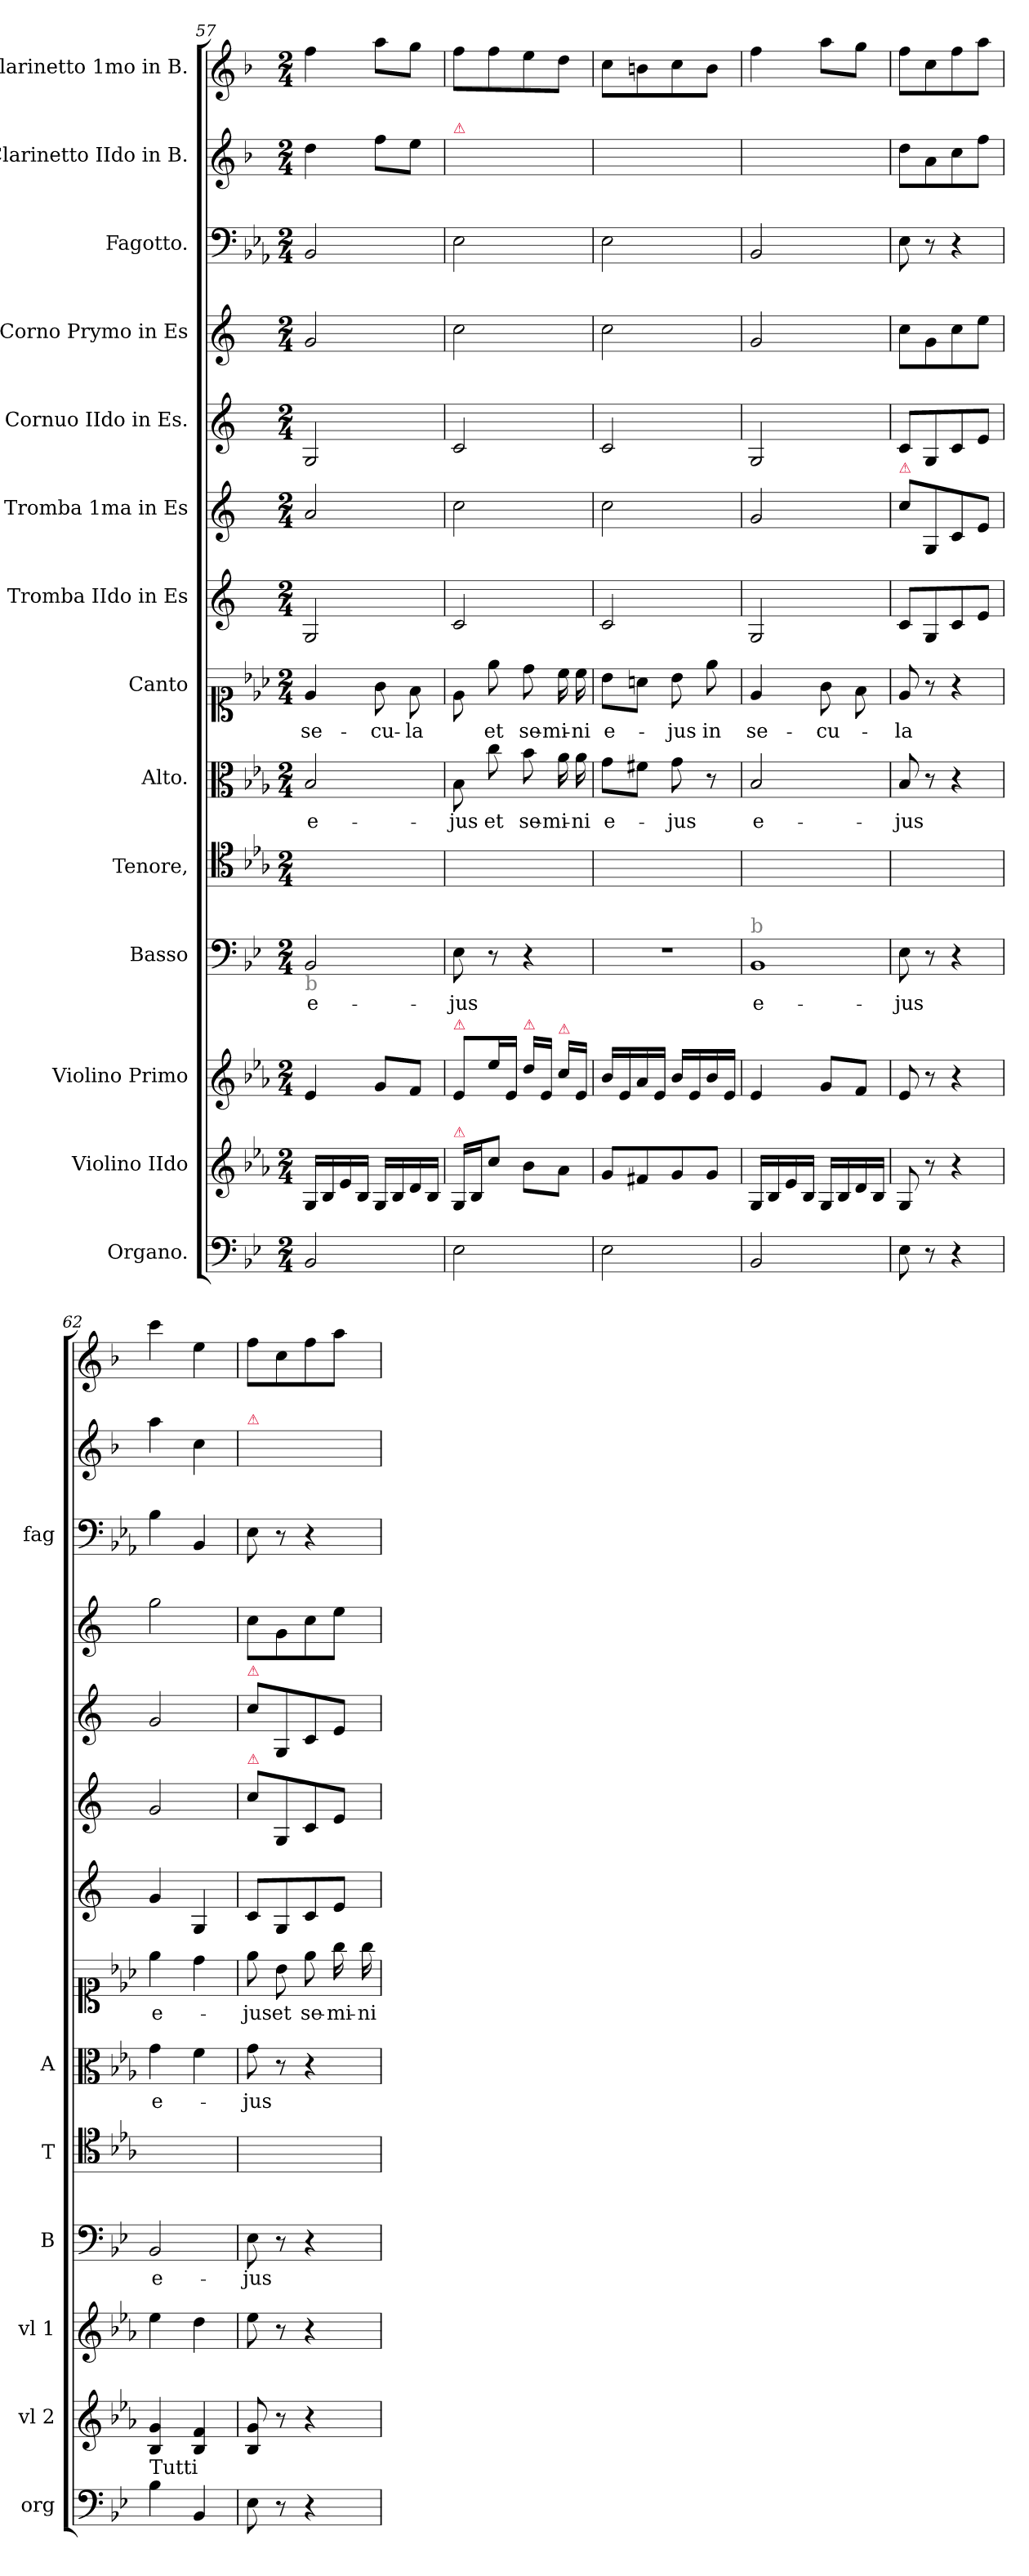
**kern	**kern	**kern	**kern	**text	**kern	**kern	**text	**kern	**text	**kern	**kern	**kern	**kern	**kern	**kern	**kern
*part14	*part13	*part12	*part11	*part11	*part10	*part9	*part9	*part8	*part8	*part7	*part6	*part5	*part4	*part3	*part2	*part1
*staff14	*staff13	*staff12	*staff11	*staff11	*staff10	*staff9	*staff9	*staff8	*staff8	*staff7	*staff6	*staff5	*staff4	*staff3	*staff2	*staff1
*I"Organo.	*I"Violino IIdo	*I"Violino Primo	*I"Basso	*	*I"Tenore,	*I"Alto.	*	*I"Canto	*	*I"Tromba IIdo in Es	*I"Tromba 1ma in Es	*I"Cornuo IIdo in Es.	*I"Corno Prymo in Es	*I"Fagotto.	*I"Clarinetto IIdo in B.	*I"Clarinetto 1mo in B.
*I'org	*I'vl 2	*I'vl 1	*I'B	*	*I'T	*I'A	*	*	*	*	*	*	*	*I'fag	*	*
*clefF4	*clefG2	*clefG2	*clefF4	*	*clefC4	*clefC3	*	*clefC1	*	*clefG2	*clefG2	*clefG2	*clefG2	*clefF4	*clefG2	*clefG2
*	*	*	*	*	*	*	*	*	*	*ITrd-2c-3	*ITrd-2c-3	*ITrd-2c-3	*ITrd-2c-3	*	*ITrd1c2	*ITrd1c2
*k[b-e-]	*k[b-e-a-]	*k[b-e-a-]	*k[b-e-]	*	*k[b-e-a-]	*k[b-e-a-]	*	*k[b-e-a-]	*	*k[b-e-a-]	*k[b-e-a-]	*k[b-e-a-]	*k[b-e-a-]	*k[b-e-a-]	*k[b-e-a-]	*k[b-e-a-]
*	*E-:	*E-:	*	*	*E-:	*E-:	*	*E-:	*	*E-:	*E-:	*E-:	*E-:	*E-:	*E-:	*E-:
*M2/4	*M2/4	*M2/4	*M2/4	*	*M2/4	*M2/4	*	*M2/4	*	*M2/4	*M2/4	*M2/4	*M2/4	*M2/4	*M2/4	*M2/4
=57	=57	=57	=57	=57	=57	=57	=57	=57	=57	=57	=57	=57	=57	=57	=57	=57
!	!	!	!LO:TX:b:color=grey:t=b	!	!	!	!	!	!	!	!	!	!	!	!	!
2BB-/	16G/LL	4e-/	2BB-/	e-	2ryy	2B-/	e-	4e-/	se-	2B-/	2cc/	2B-/	2b-/	2BB-/	4cc\	4ee-\
.	16B-/	.	.	.	.	.	.	.	.	.	.	.	.	.	.	.
.	16e-/	.	.	.	.	.	.	.	.	.	.	.	.	.	.	.
.	16B-/JJ	.	.	.	.	.	.	.	.	.	.	.	.	.	.	.
.	16G/LL	8g/L	.	.	.	.	.	8g\	-cu-	.	.	.	.	.	8ee-\L	8gg\L
.	16B-/	.	.	.	.	.	.	.	.	.	.	.	.	.	.	.
.	16d/	8f/J	.	.	.	.	.	8f\	-la	.	.	.	.	.	8dd\J	8ff\J
.	16B-/JJ	.	.	.	.	.	.	.	.	.	.	.	.	.	.	.
=58	=58	=58	=58	=58	=58	=58	=58	=58	=58	=58	=58	=58	=58	=58	=58	=58
!	!	!	!	!	!	!	!	!	!	!	!	!	!	!	!LO:TX:a:color=crimson:t=⚠	!
!	!	!LO:TX:a:color=crimson:t=⚠	!	!	!	!	!	!	!	!	!	!	!	!	!	!
!	!LO:TX:a:color=crimson:t=⚠	!	!	!	!	!	!	!	!	!	!	!	!	!	!	!
2E-\	16G/LL	8e-/L	8E-\	-jus	2ryy	8B-\	-jus	8e-\	.	2e-/	2ee-\	2e-/	2ee-\	2E-\	8gyy\ 8cc\L	8ee-\L
.	16B-/J	.	.	.	.	.	.	.	.	.	.	.	.	.	.	.
.	8cc\J	16ee-\L	8r	.	.	8cc\	et	8ee-\	et	.	.	.	.	.	8gyy\ 8cc\	8ee-\
.	.	16e-/JJ	.	.	.	.	.	.	.	.	.	.	.	.	.	.
!	!	!LO:TX:a:color=crimson:t=⚠	!	!	!	!	!	!	!	!	!	!	!	!	!	!
.	8b-\L	16dd\LL	4r	.	.	8b-\	se-	8dd\	se-	.	.	.	.	.	8b-\yy	8dd\
.	.	16e-/JJ	.	.	.	.	.	.	.	.	.	.	.	.	.	.
!	!	!LO:TX:a:color=crimson:t=⚠	!	!	!	!	!	!	!	!	!	!	!	!	!	!
.	8a-\J	16cc\LL	.	.	.	16a-\	-mi-	16cc\	-mi-	.	.	.	.	.	8b-\Jyy	8cc\J
.	.	16e-/JJ	.	.	.	16a-\	-ni	16cc\	-ni	.	.	.	.	.	.	.
=59	=59	=59	=59	=59	=59	=59	=59	=59	=59	=59	=59	=59	=59	=59	=59	=59
2E-\	8g/L	16b-/LL	2r	.	2ryy	8g\L	e-	8b-\L	e-	2e-/	2ee-\	2e-/	2ee-\	2E-\	8g\Lyy	8b-\L
.	.	16e-/	.	.	.	.	.	.	.	.	.	.	.	.	.	.
.	8f#X/	16a-/	.	.	.	8f#X\J	.	8an\J	.	.	.	.	.	.	8f#X\yy	8an\
.	.	16e-/JJ	.	.	.	.	.	.	.	.	.	.	.	.	.	.
.	8g/	16b-/LL	.	.	.	8g\	-jus	8b-\	-jus	.	.	.	.	.	8g\yy	8b-\
.	.	16e-/	.	.	.	.	.	.	.	.	.	.	.	.	.	.
.	8g/J	16b-/	.	.	.	8r	.	8ee-\	in	.	.	.	.	.	8f#\Jyy	8a\J
.	.	16e-/JJ	.	.	.	.	.	.	.	.	.	.	.	.	.	.
=60	=60	=60	=60	=60	=60	=60	=60	=60	=60	=60	=60	=60	=60	=60	=60	=60
!	!	!	!LO:TX:a:color=grey:t=b	!	!	!	!	!	!	!	!	!	!	!	!	!
!	!	!	!LO:N:vis=1	!	!	!	!LO:LY:i	!	!	!	!	!	!	!	!	!
2BB-/	16G/LL	4e-/	2BB-/	e-	2ryy	2B-/	e-	4e-/	se-	2B-/	2b-/	2B-/	2b-/	2BB-/	4cc\yy	4ee-\
.	16B-/	.	.	.	.	.	.	.	.	.	.	.	.	.	.	.
.	16e-/	.	.	.	.	.	.	.	.	.	.	.	.	.	.	.
.	16B-/JJ	.	.	.	.	.	.	.	.	.	.	.	.	.	.	.
.	16G/LL	8g/L	.	.	.	.	.	8g\	-cu-	.	.	.	.	.	8ee-\Lyy	8gg\L
.	16B-/	.	.	.	.	.	.	.	.	.	.	.	.	.	.	.
.	16d/	8f/J	.	.	.	.	.	8f\	.	.	.	.	.	.	8dd\Jyy	8ff\J
.	16B-/JJ	.	.	.	.	.	.	.	.	.	.	.	.	.	.	.
=61	=61	=61	=61	=61	=61	=61	=61	=61	=61	=61	=61	=61	=61	=61	=61	=61
!	!	!	!	!	!	!	!	!	!	!	!LO:TX:a:color=crimson:t=⚠	!	!	!	!	!
!	!	!	!	!	!	!	!LO:LY:i	!	!	!	!	!	!	!	!	!
8E-\	8G/	8e-/	8E-\	-jus	2ryy	8B-/	-jus	8e-/	-la	8e-/L	8ee-\L	8e-/L	8ee-\L	8E-\	8cc\L	8ee-\L
8r	8r	8r	8r	.	.	8r	.	8r	.	8B-/	8B-/	8B-/	8b-\	8r	8g\	8b-\
4r	4r	4r	4r	.	.	4r	.	4r	.	8e-/	8e-/	8e-/	8ee-\	4r	8b-\	8ee-\
.	.	.	.	.	.	.	.	.	.	8g/J	8g/J	8g/J	8gg\J	.	8ee-\J	8gg\J
=62	=62	=62	=62	=62	=62	=62	=62	=62	=62	=62	=62	=62	=62	=62	=62	=62
!LO:TX:a:t=Tutti	!	!	!	!	!	!	!	!	!	!	!	!	!	!	!	!
!	!	!	!	!LO:LY:i	!	!	!	!	!	!	!	!	!	!	!	!
4B-\	4B-/ 4g/	4ee-\	2BB-/	e-	2ryy	4g\	e-	4ee-\	e-	4b-/	2b-/	2b-/	2bb-\	4B-\	4gg\	4bb-\
4BB-/	4B-/ 4f/	4dd\	.	.	.	4f\	.	4dd\	.	4B-/	.	.	.	4BB-/	4b-\	4dd\
=63	=63	=63	=63	=63	=63	=63	=63	=63	=63	=63	=63	=63	=63	=63	=63	=63
!	!	!	!	!	!	!	!	!	!	!	!	!	!	!	!LO:TX:a:color=crimson:t=⚠	!
!	!	!	!	!	!	!	!	!	!	!	!	!LO:TX:a:color=crimson:t=⚠	!	!	!	!
!	!	!	!	!	!	!	!	!	!	!	!LO:TX:a:color=crimson:t=⚠	!	!	!	!	!
!	!	!	!	!LO:LY:i	!	!	!	!	!	!	!	!	!	!	!	!
8E-\	8B-/ 8g/	8ee-\	8E-\	-jus	2ryy	8g\	-jus	8ee-\	-jus	8e-/L	8ee-\L	8ee-\L	8ee-\L	8E-\	8cc\Lyy	8ee-\L
8r	8r	8r	8r	.	.	8r	.	8b-\	et	8B-/	8B-/	8B-/	8b-\	8r	8g\yy	8b-\
4r	4r	4r	4r	.	.	4r	.	8ee-\	se-	8e-/	8e-/	8e-/	8ee-\	4r	8b-\yy	8ee-\
.	.	.	.	.	.	.	.	16gg\	-mi-	8g/J	8g/J	8g/J	8gg\J	.	8ee-\Jyy	8gg\J
.	.	.	.	.	.	.	.	16gg\	-ni	.	.	.	.	.	.	.
=	=	=	=	=	=	=	=	=	=	=	=	=	=	=	=	=
*-	*-	*-	*-	*-	*-	*-	*-	*-	*-	*-	*-	*-	*-	*-	*-	*-
